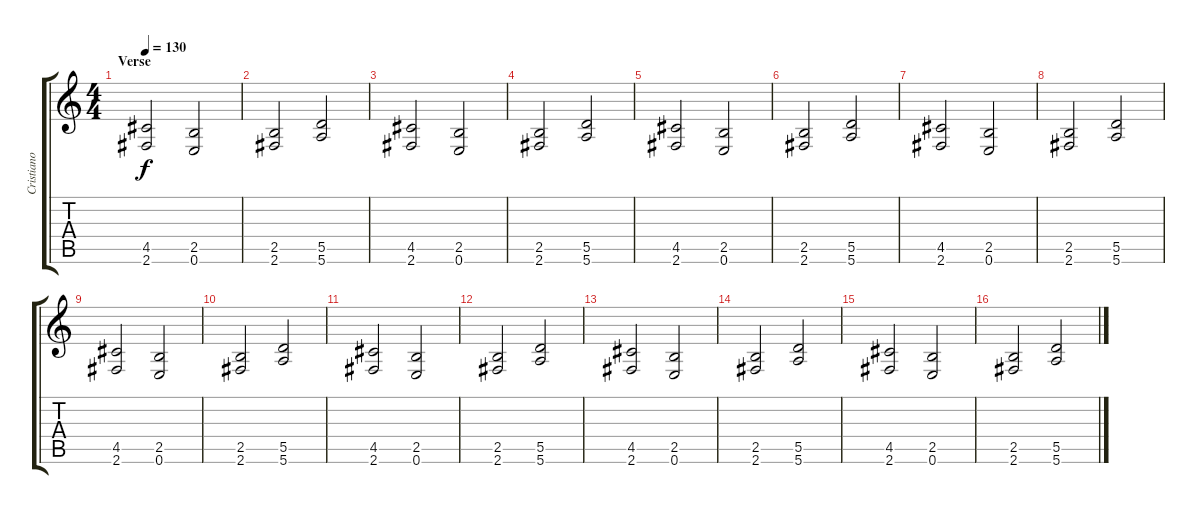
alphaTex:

\track ("Cristiano Migliore (Lead Guitar)" "Cristiano ") {instrument distortionguitar}
\staff {score tabs}
\tuning (E4 B3 G3 D3 A2 E2) {hide}
\ts (4 4)
\section ("" "Verse")
\tempo 130
\clef g2
\ks c
(4.5 2.6).2{dy f volume 10 instrument distortionguitar} (2.5 0.6).2 |
(2.5 2.6).2 (5.5 5.6).2 |
(4.5 2.6).2 (2.5 0.6).2 |
(2.5 2.6).2 (5.5 5.6).2 |
(4.5 2.6).2 (2.5 0.6).2 |
(2.5 2.6).2 (5.5 5.6).2 |
(4.5 2.6).2 (2.5 0.6).2 |
(2.5 2.6).2 (5.5 5.6).2 |
(4.5 2.6).2 (2.5 0.6).2 |
(2.5 2.6).2 (5.5 5.6).2 |
(4.5 2.6).2 (2.5 0.6).2 |
(2.5 2.6).2 (5.5 5.6).2 |
(4.5 2.6).2 (2.5 0.6).2 |
(2.5 2.6).2 (5.5 5.6).2 |
(4.5 2.6).2 (2.5 0.6).2 |
(2.5 2.6).2 (5.5 5.6).2
